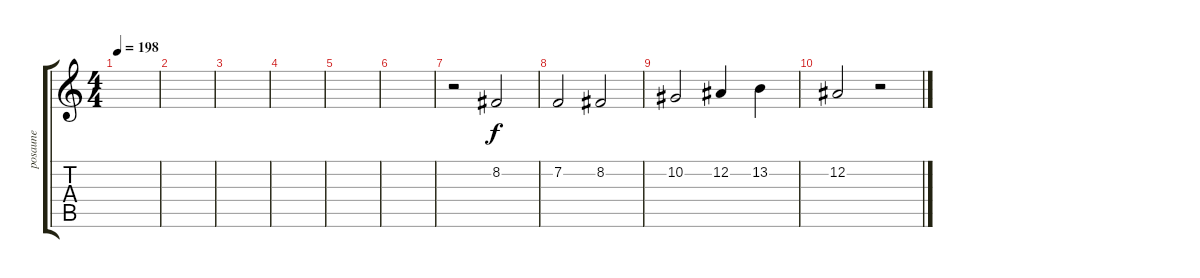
\track ("posaune" "posaune") {instrument trombone}
\staff {score tabs}
\tuning (Eb4 Bb3 Gb3 Db3 Ab2 Eb2) {hide}
\ts (4 4)
\tempo 198
\clef g2
\ks c
|
|
|
|
|
|
r.2 8.2.2 |
7.2.2 8.2.2 |
10.2.2 12.2.4 13.2.4 |
12.2.2 r.2
